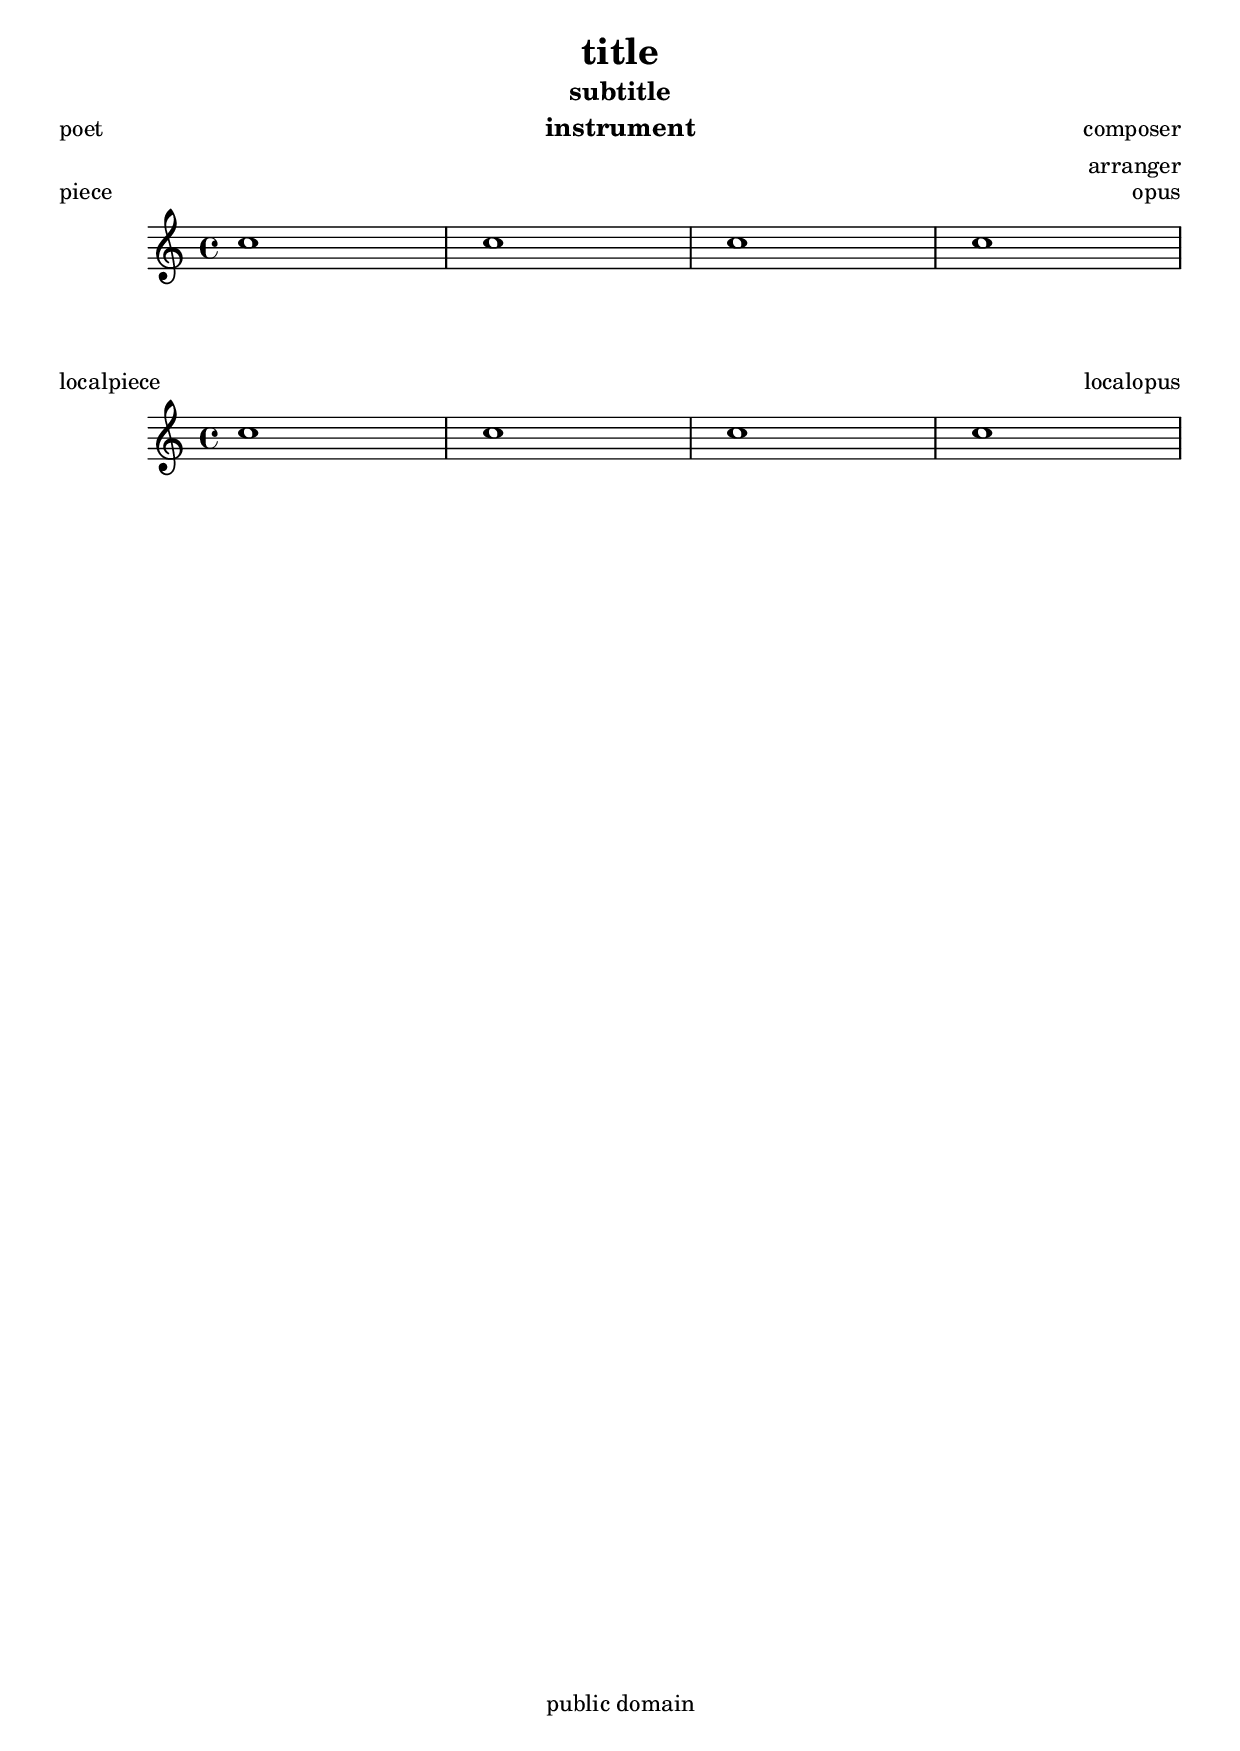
%% DO NOT EDIT this file manually; it is automatically
%% generated from LSR http://lsr.dsi.unimi.it
%% Make any changes in LSR itself, or in Documentation/snippets/new/ ,
%% and then run scripts/auxiliar/makelsr.py
%%
%% This file is in the public domain.
\version "2.14.2"

\header {
  lsrtags = "paper-and-layout, text, titles"

  texidoc = "
A demonstration of all headers.

"
  doctitle = "Demonstrating all headers"
} % begin verbatim


\header {
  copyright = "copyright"
  title = "title"
  subtitle = "subtitle"
  composer = "composer"
  arranger = "arranger"
  instrument = "instrument"
  metre = "metre"
  opus = "opus"
  piece = "piece"
  poet = "poet"
  texidoc = "All header fields with special meanings."
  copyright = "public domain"
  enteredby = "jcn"
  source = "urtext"
}

\layout {
  ragged-right = ##f
}

\score {
  \relative c'' { c1 | c | c | c }
}

\score {
   \relative c'' { c1 | c | c | c }
   \header {
     title = "localtitle"
     subtitle = "localsubtitle"
     composer = "localcomposer"
     arranger = "localarranger"
     instrument = "localinstrument"
     metre = "localmetre"
     opus = "localopus"
     piece = "localpiece"
     poet = "localpoet"
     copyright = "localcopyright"
   }
}
